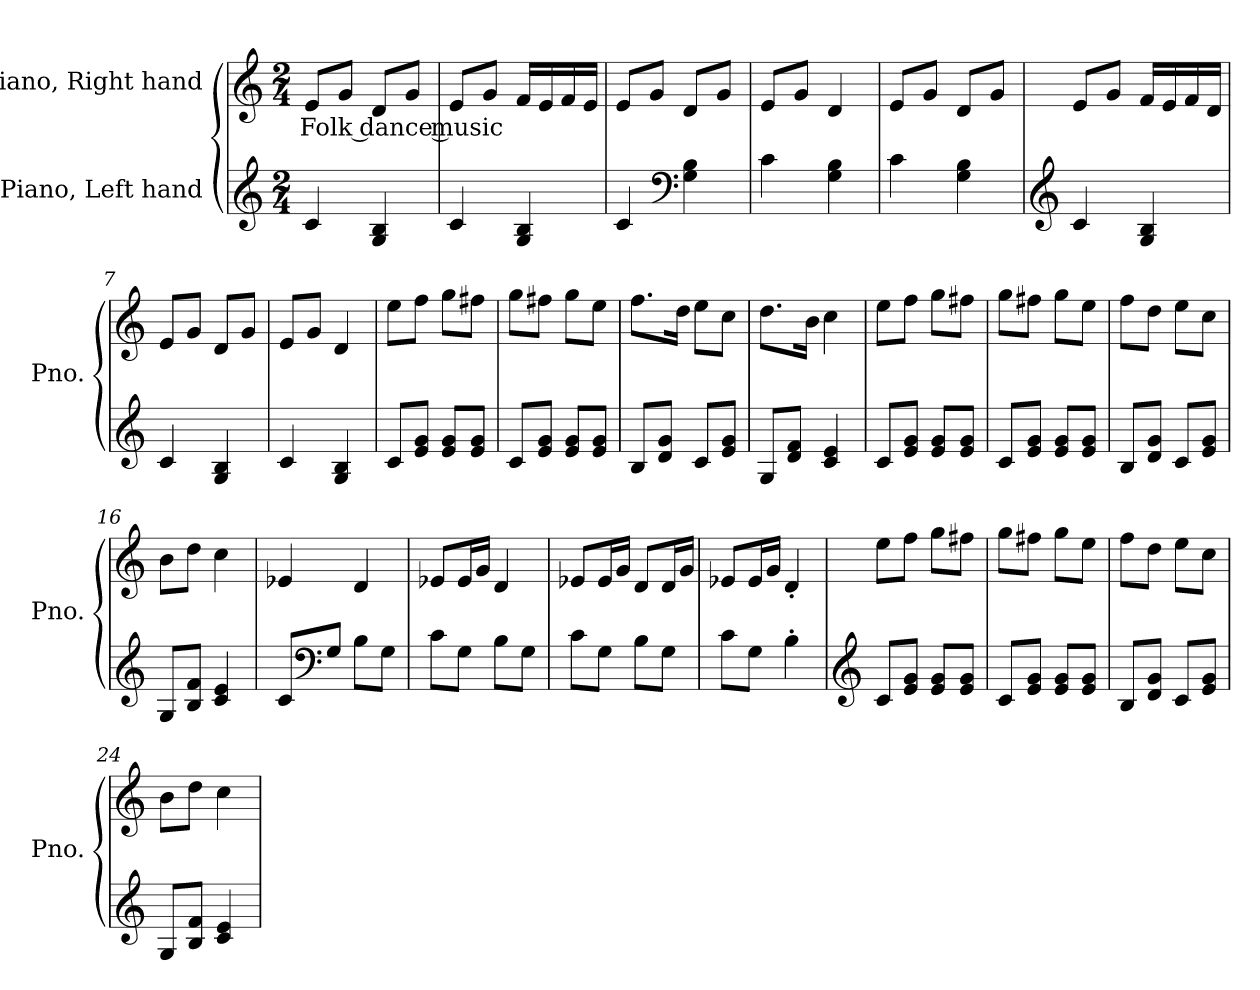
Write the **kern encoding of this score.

**kern	**kern	**text
*part2	*part1	*part1
*staff2	*staff1	*staff1
*I"Piano, Left hand	*I"Piano, Right hand	*
*I'Pno.	*I'Pno.	*
*clefG2	*clefG2	*
*k[]	*k[]	*
*M2/4	*M2/4	*
*MM100	*MM100	*
=1	=1	=1
!	!	!LO:LY:b
4c/	8e/L	Folk dance music
.	8g/J	.
4G/ 4B/	8d/L	.
.	8g/J	.
=2	=2	=2
4c/	8e/L	.
.	8g/J	.
4G/ 4B/	16f/LL	.
.	16e/	.
.	16f/	.
.	16e/JJ	.
=3	=3	=3
4c/	8e/L	.
.	8g/J	.
*clefF4	*	*
4G\ 4B\	8d/L	.
.	8g/J	.
=4	=4	=4
4c\	8e/L	.
.	8g/J	.
4G\ 4B\	4d/	.
=5	=5	=5
4c\	8e/L	.
.	8g/J	.
4G\ 4B\	8d/L	.
.	8g/J	.
!!LO:LB:g=z
=6	=6	=6
*clefG2	*	*
4c/	8e/L	.
.	8g/J	.
4G/ 4B/	16f/LL	.
.	16e/	.
.	16f/	.
.	16d/JJ	.
=7	=7	=7
4c/	8e/L	.
.	8g/J	.
4G/ 4B/	8d/L	.
.	8g/J	.
=8	=8	=8
4c/	8e/L	.
.	8g/J	.
4G/ 4B/	4d/	.
=9	=9	=9
8c/L	8ee\L	.
8e/ 8g/J	8ff\J	.
8e/ 8g/L	8gg\L	.
8e/ 8g/J	8ff#X\J	.
=10	=10	=10
8c/L	8gg\L	.
8e/ 8g/J	8ff#X\J	.
8e/ 8g/L	8gg\L	.
8e/ 8g/J	8ee\J	.
=11	=11	=11
8B/L	8.ff\L	.
8d/ 8g/J	.	.
.	16dd\Jk	.
8c/L	8ee\L	.
8e/ 8g/J	8cc\J	.
=12	=12	=12
8G/L	8.dd\L	.
8d/ 8f/J	.	.
.	16b\Jk	.
4c/ 4e/	4cc\	.
=13	=13	=13
8c/L	8ee\L	.
8e/ 8g/J	8ff\J	.
8e/ 8g/L	8gg\L	.
8e/ 8g/J	8ff#X\J	.
!!LO:LB:g=z
=14	=14	=14
8c/L	8gg\L	.
8e/ 8g/J	8ff#X\J	.
8e/ 8g/L	8gg\L	.
8e/ 8g/J	8ee\J	.
=15	=15	=15
8B/L	8ff\L	.
8d/ 8g/J	8dd\J	.
8c/L	8ee\L	.
8e/ 8g/J	8cc\J	.
=16	=16	=16
8G/L	8b\L	.
8B/ 8f/J	8dd\J	.
4c/ 4e/	4cc\	.
=17	=17	=17
8c/L	4e-X/	.
*clefF4	*	*
8G/J	.	.
8B\L	4d/	.
8G\J	.	.
=18	=18	=18
8c\L	8e-X/L	.
8G\J	16e-/L	.
.	16g/JJ	.
8B\L	4d/	.
8G\J	.	.
=19	=19	=19
8c\L	8e-X/L	.
8G\J	16e-/L	.
.	16g/JJ	.
8B\L	8d/L	.
8G\J	16d/L	.
.	16g/JJ	.
=20	=20	=20
8c\L	8e-X/L	.
8G\J	16e-/L	.
.	16g/JJ	.
4B'\	4d'/	.
!!LO:LB:g=z
=21	=21	=21
*clefG2	*	*
8c/L	8ee\L	.
8e/ 8g/J	8ff\J	.
8e/ 8g/L	8gg\L	.
8e/ 8g/J	8ff#X\J	.
=22	=22	=22
8c/L	8gg\L	.
8e/ 8g/J	8ff#X\J	.
8e/ 8g/L	8gg\L	.
8e/ 8g/J	8ee\J	.
=23	=23	=23
8B/L	8ff\L	.
8d/ 8g/J	8dd\J	.
8c/L	8ee\L	.
8e/ 8g/J	8cc\J	.
=24	=24	=24
8G/L	8b\L	.
8B/ 8f/J	8dd\J	.
4c/ 4e/	4cc\	.
=	=	=
*-	*-	*-
